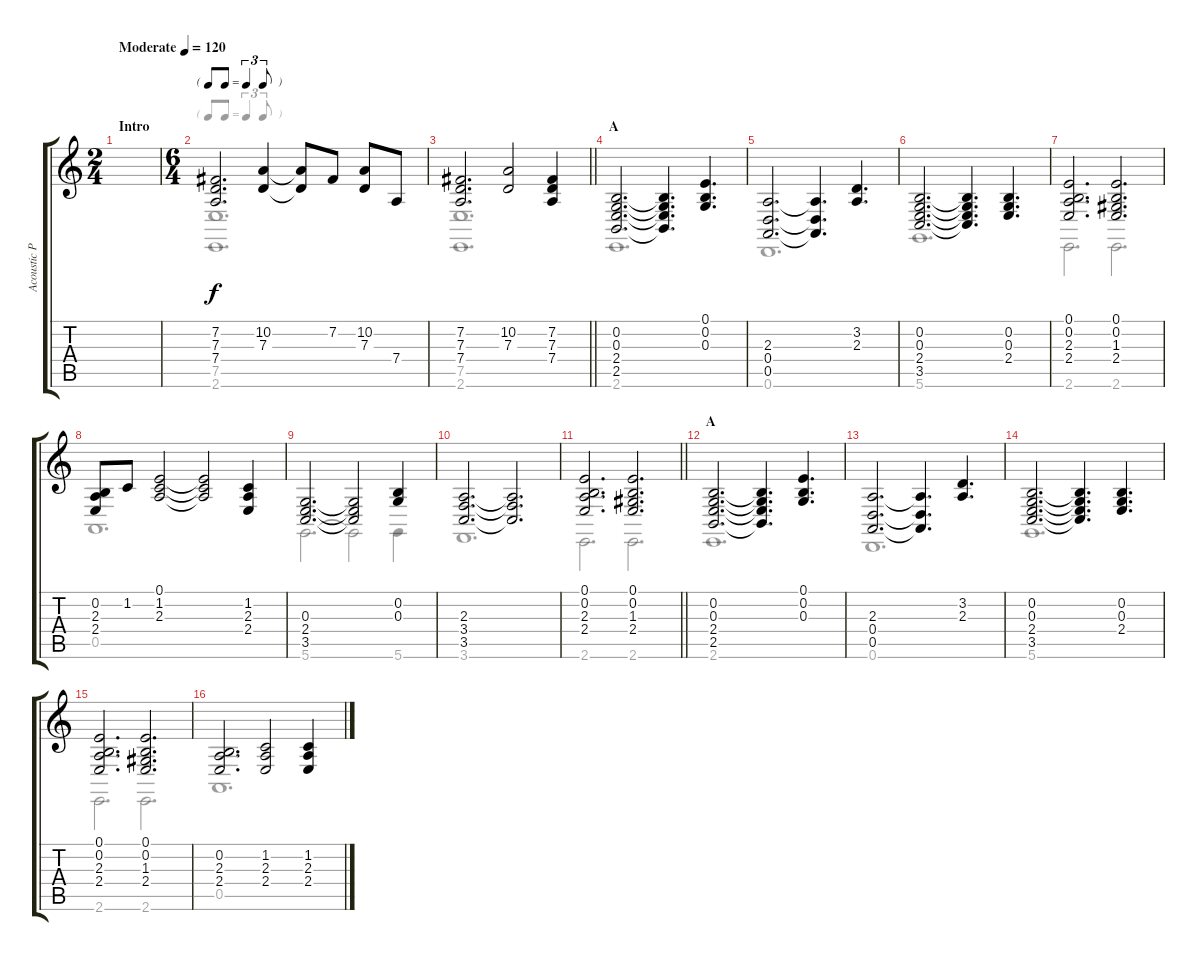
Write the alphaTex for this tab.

\track ("Acoustic Piano" "Acoustic P") {instrument acousticgrandpiano}
\staff {score tabs}
\tuning (E4 B3 G3 D3 A2 D2) {hide}
\voice
\ts (2 4)
\section ("" "Intro")
\tempo (120 "Moderate")
\clef g2
\ks c
|
\ts (6 4)
\tf triplet8th
(7.2 7.3 7.4).2{d} (10.2 7.3).4 (10.2{t} 7.3{t}).8 7.2.8 (10.2 7.3).8 7.4.8 |
\barLineRight lightlight
(7.2 7.3 7.4).2{d} (10.2 7.3).2 (7.2 7.3 7.4).4 |
\section ("" "A")
(0.2 0.3 2.4 2.5).2{d} (0.2{t} 0.3{t} 2.4{t} 2.5{t}).4{d} (0.1 0.2 0.3).4{d} |
(2.3 0.4 0.5).2{d} (2.3{t} 0.4{t} 0.5{t}).4{d} (3.2 2.3).4{d} |
(0.2 0.3 2.4 3.5).2{d} (0.2{t} 0.3{t} 2.4{t} 3.5{t}).4{d} (0.2 0.3 2.4).4{d} |
(0.1 0.2 2.3 2.4).2{d} (0.1 0.2 1.3 2.4).2{d} |
(0.2 2.3 2.4).8 1.2.8 (0.1 1.2 2.3).2 (0.1{t} 1.2{t} 2.3{t}).2 (1.2 2.3 2.4).4 |
(0.3 2.4 3.5).2{d} (0.3{t} 2.4{t} 3.5{t}).2 (0.2 0.3).4 |
(2.3 3.4 3.5).2{d} (2.3{t} 3.4{t} 3.5{t}).2{d} |
\barLineRight lightlight
(0.1 0.2 2.3 2.4).2{d} (0.1 0.2 1.3 2.4).2{d} |
\section ("" "A")
(0.2 0.3 2.4 2.5).2{d} (0.2{t} 0.3{t} 2.4{t} 2.5{t}).4{d} (0.1 0.2 0.3).4{d} |
(2.3 0.4 0.5).2{d} (2.3{t} 0.4{t} 0.5{t}).4{d} (3.2 2.3).4{d} |
(0.2 0.3 2.4 3.5).2{d} (0.2{t} 0.3{t} 2.4{t} 3.5{t}).4{d} (0.2 0.3 2.4).4{d} |
(0.1 0.2 2.3 2.4).2{d} (0.1 0.2 1.3 2.4).2{d} |
(0.2 2.3 2.4).2{d} (1.2 2.3 2.4).2 (1.2 2.3 2.4).4
\voice
\clef g2
\ottava regular
\simile none
\ks c
|
(7.5 2.6).1{d} |
\barLineRight lightlight
(7.5 2.6).1{d} |
2.6.1{d} |
0.6.1{d} |
5.6.1{d} |
2.6.2{d} 2.6.2{d} |
0.5.1{d} |
5.6.2{d} 5.6{t}.2 5.6.4 |
3.6.1{d} |
\barLineRight lightlight
2.6.2{d} 2.6.2{d} |
2.6.1{d} |
0.6.1{d} |
5.6.1{d} |
2.6.2{d} 2.6.2{d} |
0.5.1{d}
